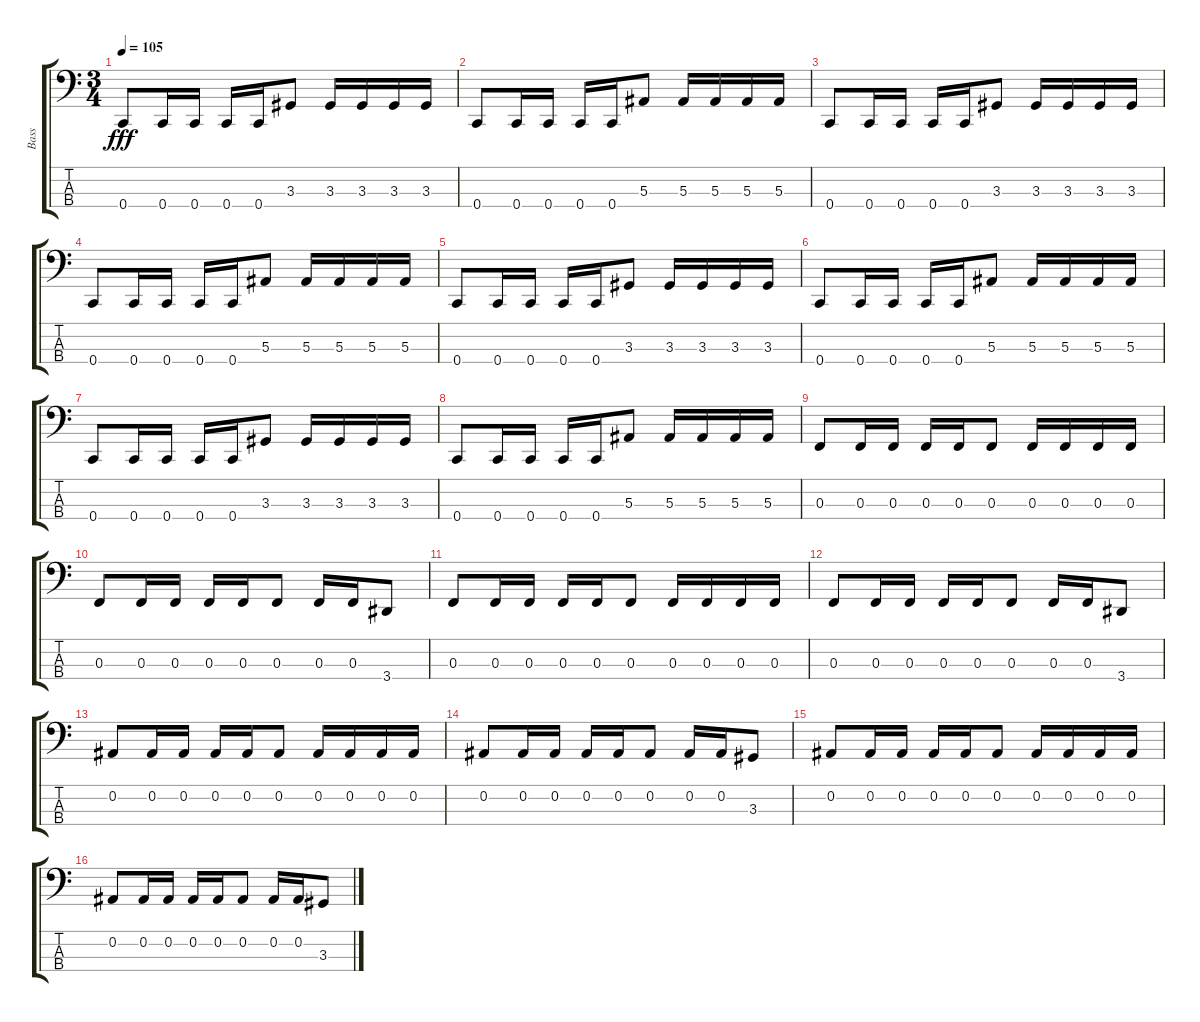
\track ("Bass" "Bass") {instrument fretlessbass}
\staff {score tabs}
\tuning (Eb2 Bb1 F1 C1) {hide}
\ts (3 4)
\tempo 105
\clef f4
\ks c
0.4.8{dy fff} 0.4.16 0.4.16 0.4.16 0.4.16 3.3.8 3.3.16 3.3.16 3.3.16 3.3.16 |
0.4.8 0.4.16 0.4.16 0.4.16 0.4.16 5.3.8 5.3.16 5.3.16 5.3.16 5.3.16 |
0.4.8 0.4.16 0.4.16 0.4.16 0.4.16 3.3.8 3.3.16 3.3.16 3.3.16 3.3.16 |
0.4.8 0.4.16 0.4.16 0.4.16 0.4.16 5.3.8 5.3.16 5.3.16 5.3.16 5.3.16 |
0.4.8 0.4.16 0.4.16 0.4.16 0.4.16 3.3.8 3.3.16 3.3.16 3.3.16 3.3.16 |
0.4.8 0.4.16 0.4.16 0.4.16 0.4.16 5.3.8 5.3.16 5.3.16 5.3.16 5.3.16 |
0.4.8 0.4.16 0.4.16 0.4.16 0.4.16 3.3.8 3.3.16 3.3.16 3.3.16 3.3.16 |
0.4.8 0.4.16 0.4.16 0.4.16 0.4.16 5.3.8 5.3.16 5.3.16 5.3.16 5.3.16 |
0.3.8 0.3.16 0.3.16 0.3.16 0.3.16 0.3.8 0.3.16 0.3.16 0.3.16 0.3.16 |
0.3.8 0.3.16 0.3.16 0.3.16 0.3.16 0.3.8 0.3.16 0.3.16 3.4.8 |
0.3.8 0.3.16 0.3.16 0.3.16 0.3.16 0.3.8 0.3.16 0.3.16 0.3.16 0.3.16 |
0.3.8 0.3.16 0.3.16 0.3.16 0.3.16 0.3.8 0.3.16 0.3.16 3.4.8 |
0.2.8 0.2.16 0.2.16 0.2.16 0.2.16 0.2.8 0.2.16 0.2.16 0.2.16 0.2.16 |
0.2.8 0.2.16 0.2.16 0.2.16 0.2.16 0.2.8 0.2.16 0.2.16 3.3.8 |
0.2.8 0.2.16 0.2.16 0.2.16 0.2.16 0.2.8 0.2.16 0.2.16 0.2.16 0.2.16 |
0.2.8 0.2.16 0.2.16 0.2.16 0.2.16 0.2.8 0.2.16 0.2.16 3.3.8
